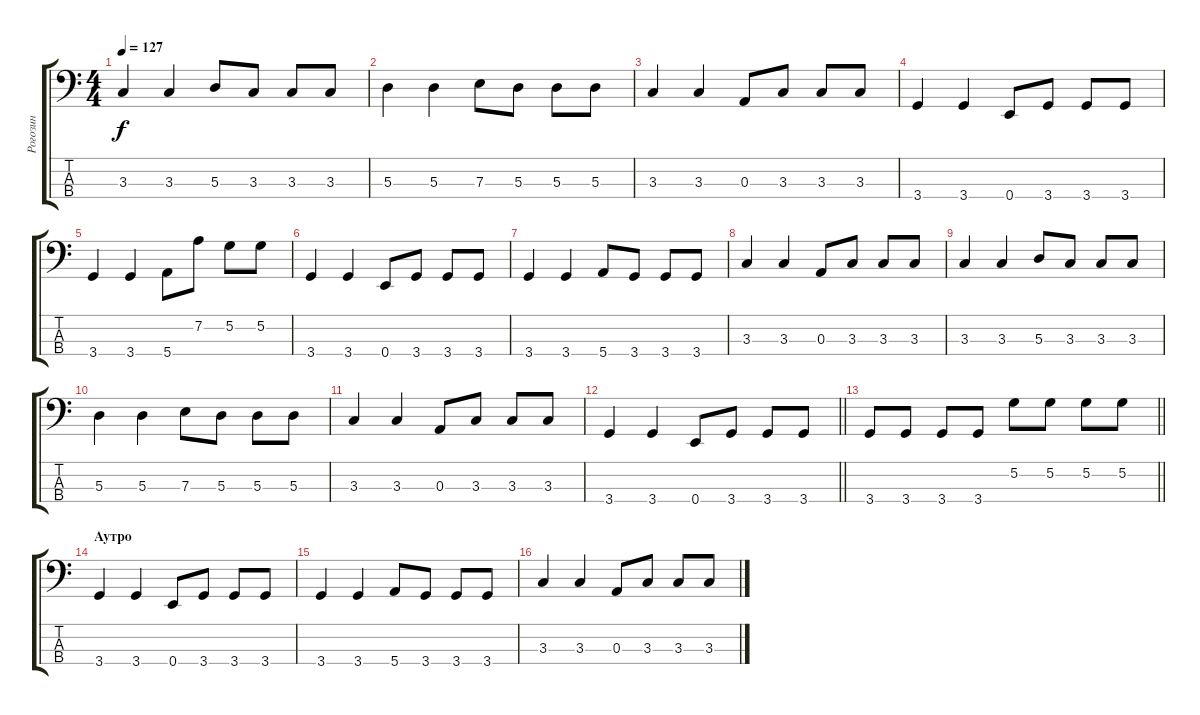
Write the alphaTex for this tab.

\track ("Рогозин" "Рогозин") {instrument electricbassfinger}
\staff {score tabs}
\tuning (G2 D2 A1 E1) {hide}
\ts (4 4)
\tempo 127
\clef f4
\ks c
3.3.4{dy f} 3.3.4 5.3.8 3.3.8 3.3.8 3.3.8 |
5.3.4 5.3.4 7.3.8 5.3.8 5.3.8 5.3.8 |
3.3.4 3.3.4 0.3.8 3.3.8 3.3.8 3.3.8 |
3.4.4 3.4.4 0.4.8 3.4.8 3.4.8 3.4.8 |
3.4.4 3.4.4 5.4.8 7.2.8 5.2.8 5.2.8 |
3.4.4 3.4.4 0.4.8 3.4.8 3.4.8 3.4.8 |
3.4.4 3.4.4 5.4.8 3.4.8 3.4.8 3.4.8 |
3.3.4 3.3.4 0.3.8 3.3.8 3.3.8 3.3.8 |
3.3.4 3.3.4 5.3.8 3.3.8 3.3.8 3.3.8 |
5.3.4 5.3.4 7.3.8 5.3.8 5.3.8 5.3.8 |
3.3.4 3.3.4 0.3.8 3.3.8 3.3.8 3.3.8 |
\barLineRight lightlight
3.4.4 3.4.4 0.4.8 3.4.8 3.4.8 3.4.8 |
\barLineRight lightlight
3.4.8 3.4.8 3.4.8 3.4.8 5.2.8 5.2.8 5.2.8 5.2.8 |
\section ("" "Аутро")
3.4.4 3.4.4 0.4.8 3.4.8 3.4.8 3.4.8 |
3.4.4 3.4.4 5.4.8 3.4.8 3.4.8 3.4.8 |
3.3.4 3.3.4 0.3.8 3.3.8 3.3.8 3.3.8
